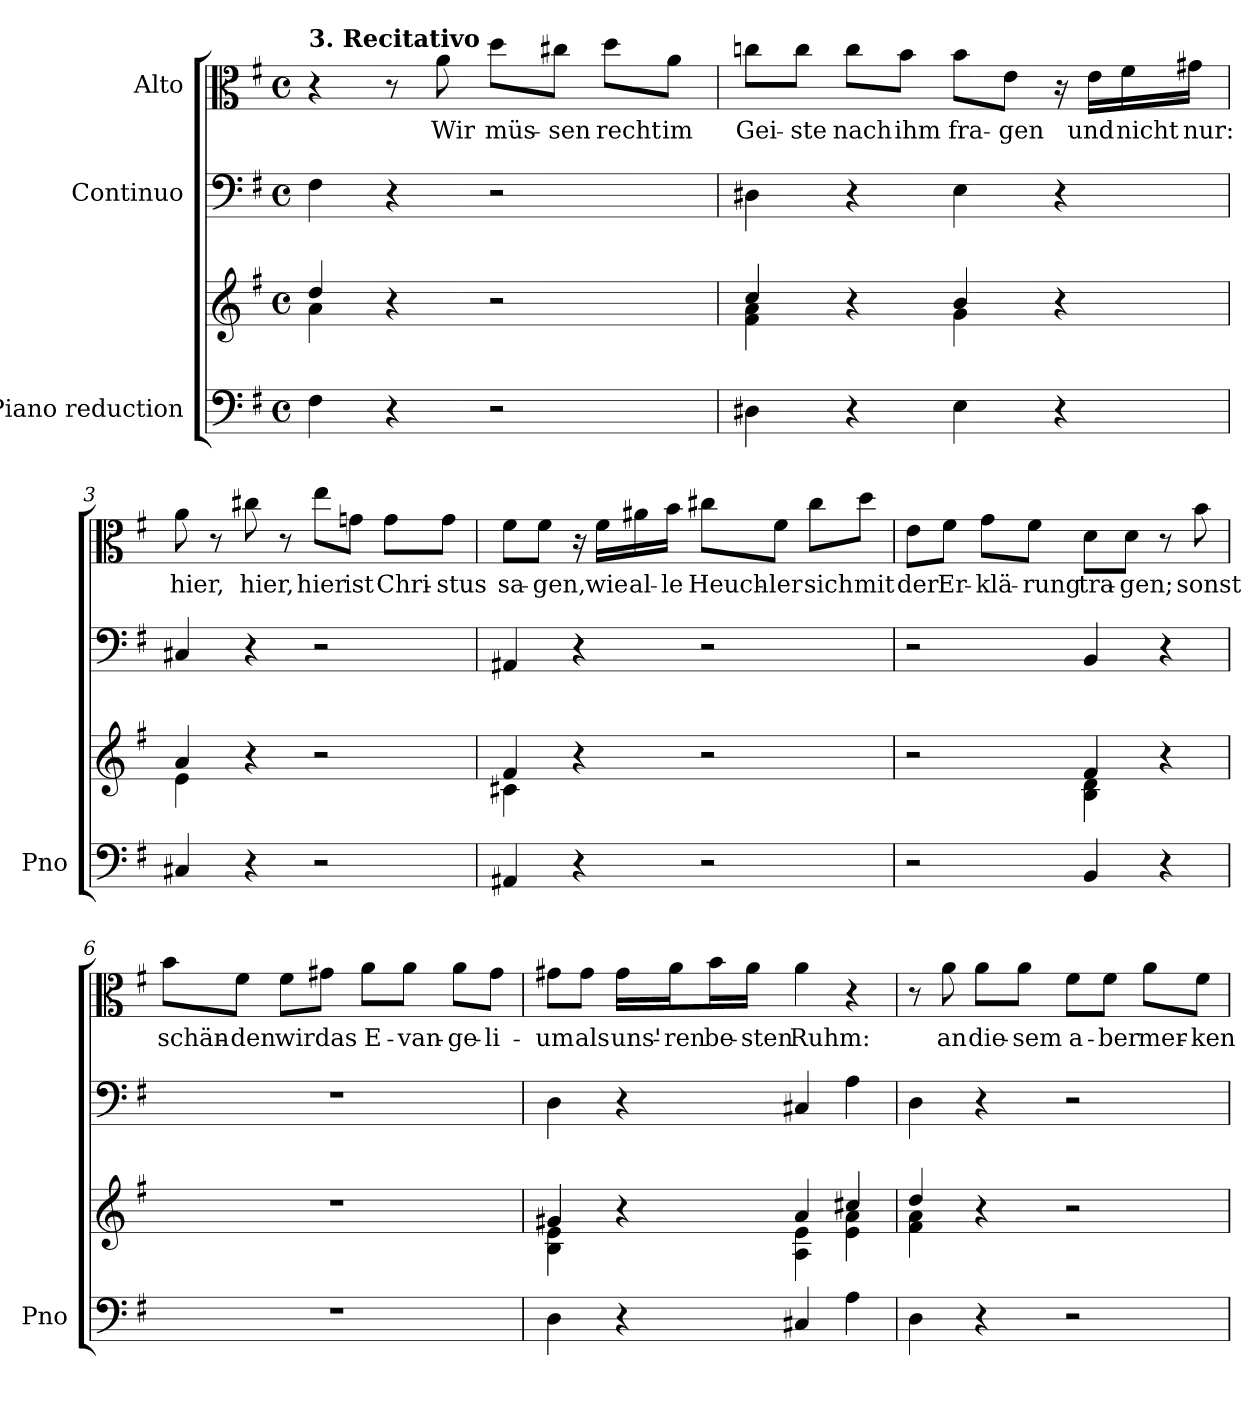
**kern	**kern	**kern	**kern	**text
*part3	*part3	*part2	*part1	*part1
*staff4	*staff3	*staff2	*staff1	*staff1
*I"Piano reduction	*	*I"Continuo	*I"Alto	*
*I'Pno	*	*	*	*
*clefF4	*clefG2	*clefF4	*clefC3	*
*k[f#]	*k[f#]	*k[f#]	*k[f#]	*
*M4/4	*M4/4	*M4/4	*M4/4	*
*met(c)	*met(c)	*met(c)	*met(c)	*
=1	=1	=1	=1	=1
*	*^	*	*	*
!	!	!	!	!LO:TX:a:B:t=3. Recitativo	!
4F#\	4dd/	4a\	4F#\	4r	.
4r	4r	4ryy	4r	8r	.
!	!	!	!	!	!LO:LY:b
.	.	.	.	8a\	Wir
!	!	!	!	!	!LO:LY:b
2r	2r	2ryy	2r	8dd\L	müs-
!	!	!	!	!	!LO:LY:b
.	.	.	.	8cc#X\J	-sen
!	!	!	!	!	!LO:LY:b
.	.	.	.	8dd\L	recht
!	!	!	!	!	!LO:LY:b
.	.	.	.	8a\J	im
=2	=2	=2	=2	=2	=2
!	!	!	!	!	!LO:LY:b
4D#X\	4cc/	4f#\ 4a\	4D#X\	8ccn\L	Gei-
!	!	!	!	!	!LO:LY:b
.	.	.	.	8cc\J	-ste
!	!	!	!	!	!LO:LY:b
4r	4r	4ryy	4r	8cc\L	nach
!	!	!	!	!	!LO:LY:b
.	.	.	.	8b\J	ihm
!	!	!	!	!	!LO:LY:b
4E\	4b/	4g\	4E\	8b\L	fra-
!	!	!	!	!	!LO:LY:b
.	.	.	.	8e\J	-gen
4r	4r	4ryy	4r	16r	.
!	!	!	!	!	!LO:LY:b
.	.	.	.	16e\LL	und
!	!	!	!	!	!LO:LY:b
.	.	.	.	16f#\	nicht
!	!	!	!	!	!LO:LY:b
.	.	.	.	16g#X\JJ	nur:
=3	=3	=3	=3	=3	=3
!	!	!	!	!	!LO:LY:b
4C#X/	4a/	4e\	4C#X/	8a\	hier,
.	.	.	.	8r	.
!	!	!	!	!	!LO:LY:b
4r	4r	4ryy	4r	8cc#X\	hier,
.	.	.	.	8r	.
!	!	!	!	!	!LO:LY:b
2r	2r	2ryy	2r	8ee\L	hier
!	!	!	!	!	!LO:LY:b
.	.	.	.	8gn\J	ist
!	!	!	!	!	!LO:LY:b
.	.	.	.	8g\L	Chri-
!	!	!	!	!	!LO:LY:b
.	.	.	.	8g\J	-stus
!!LO:LB:g=z
=4	=4	=4	=4	=4	=4
!	!	!	!	!	!LO:LY:b
4AA#X/	4f#/	4c#X\	4AA#X/	8f#\L	sa-
!	!	!	!	!	!LO:LY:b
.	.	.	.	8f#\J	-gen,
4r	4r	4ryy	4r	16r	.
!	!	!	!	!	!LO:LY:b
.	.	.	.	16f#\LL	wie
!	!	!	!	!	!LO:LY:b
.	.	.	.	16a#X\	al-
!	!	!	!	!	!LO:LY:b
.	.	.	.	16b\JJ	-le
!	!	!	!	!	!LO:LY:b
2r	2r	2ryy	2r	8cc#X\L	Heuch-
!	!	!	!	!	!LO:LY:b
.	.	.	.	8f#\J	-ler
!	!	!	!	!	!LO:LY:b
.	.	.	.	8cc#\L	sich
!	!	!	!	!	!LO:LY:b
.	.	.	.	8dd\J	mit
=5	=5	=5	=5	=5	=5
!	!	!	!	!	!LO:LY:b
2r	2r	2ryy	2r	8e\L	der
!	!	!	!	!	!LO:LY:b
.	.	.	.	8f#\J	Er-
!	!	!	!	!	!LO:LY:b
.	.	.	.	8g\L	-klä-
!	!	!	!	!	!LO:LY:b
.	.	.	.	8f#\J	-rung
!	!	!	!	!	!LO:LY:b
4BB/	4f#/	4B\ 4d\	4BB/	8d\L	tra-
!	!	!	!	!	!LO:LY:b
.	.	.	.	8d\J	-gen;
4r	4r	4ryy	4r	8r	.
!	!	!	!	!	!LO:LY:b
.	.	.	.	8b\	sonst
*	*v	*v	*	*	*
=6	=6	=6	=6	=6
!	!	!	!	!LO:LY:b
1r	1r	1r	8b\L	schän-
!	!	!	!	!LO:LY:b
.	.	.	8f#\J	-den
!	!	!	!	!LO:LY:b
.	.	.	8f#\L	wir
!	!	!	!	!LO:LY:b
.	.	.	8g#X\J	das
!	!	!	!	!LO:LY:b
.	.	.	8a\L	E-
!	!	!	!	!LO:LY:b
.	.	.	8a\J	-van-
!	!	!	!	!LO:LY:b
.	.	.	8a\L	-ge-
!	!	!	!	!LO:LY:b
.	.	.	8g#\J	-li-
!!LO:LB:g=z
=7	=7	=7	=7	=7
*	*^	*	*	*
!	!	!	!	!	!LO:LY:b
4D\	4g#X/	4B\ 4e\	4D\	8g#X\L	-um
!	!	!	!	!	!LO:LY:b
.	.	.	.	8g#\J	als
!	!	!	!	!	!LO:LY:b
4r	4r	4ryy	4r	16g#\LL	uns'-
!	!	!	!	!	!LO:LY:b
.	.	.	.	16a\J	-ren
!	!	!	!	!	!LO:LY:b
.	.	.	.	16b\L	be-
!	!	!	!	!	!LO:LY:b
.	.	.	.	16a\JJ	-sten
!	!	!	!	!	!LO:LY:b
4C#X/	4a/	4A\ 4e\	4C#X/	4a\	Ruhm:
4A\	4cc#X/	4e\ 4a\	4A\	4r	.
=8	=8	=8	=8	=8	=8
4D\	4dd/	4f#\ 4a\	4D\	8r	.
!	!	!	!	!	!LO:LY:b
.	.	.	.	8a\	an
!	!	!	!	!	!LO:LY:b
4r	4r	4ryy	4r	8a\L	die-
!	!	!	!	!	!LO:LY:b
.	.	.	.	8a\J	-sem
!	!	!	!	!	!LO:LY:b
2r	2r	2ryy	2r	8f#\L	a-
!	!	!	!	!	!LO:LY:b
.	.	.	.	8f#\J	-ber
!	!	!	!	!	!LO:LY:b
.	.	.	.	8a\L	mer-
!	!	!	!	!	!LO:LY:b
.	.	.	.	8f#\J	-ken
*	*v	*v	*	*	*
=	=	=	=	=
*-	*-	*-	*-	*-
